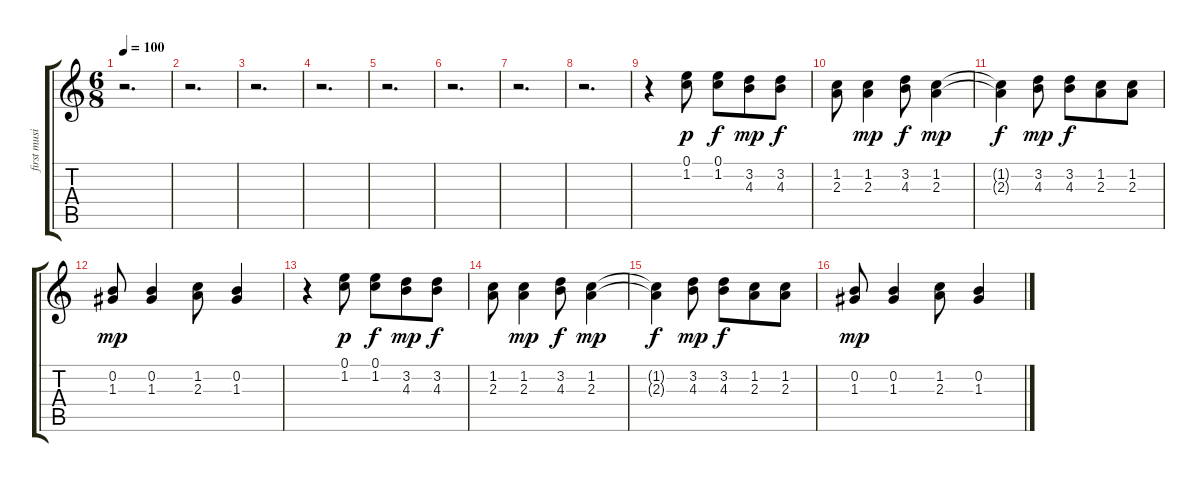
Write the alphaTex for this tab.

\track ("first music + vocal (ebi)" "first musi") {instrument acousticguitarsteel}
\staff {score tabs}
\tuning (E4 B3 G3 D3 A2 E2) {hide}
\ts (6 8)
\tempo 100
\clef g2
\ks c
r.2{d dy p instrument acousticguitarsteel} |
r.2{d} |
r.2{d} |
r.2{d} |
r.2{d} |
r.2{d} |
r.2{d} |
r.2{d} |
r.4 (0.1 1.2).8 (0.1 1.2).8{dy f} (3.2 4.3).8{dy mp} (3.2 4.3).8{dy f} |
(1.2 2.3).8 (1.2 2.3).4{dy mp} (3.2 4.3).8{dy f} (1.2 2.3).4{dy mp} |
(1.2{t} 2.3{t}).4{dy f} (3.2 4.3).8{dy mp} (3.2 4.3).8{dy f} (1.2 2.3).8 (1.2 2.3).8 |
(0.2 1.3).8{dy mp} (0.2 1.3).4 (1.2 2.3).8 (0.2 1.3).4 |
r.4 (0.1 1.2).8{dy p balance 3} (0.1 1.2).8{dy f} (3.2 4.3).8{dy mp} (3.2 4.3).8{dy f} |
(1.2 2.3).8 (1.2 2.3).4{dy mp} (3.2 4.3).8{dy f} (1.2 2.3).4{dy mp} |
(1.2{t} 2.3{t}).4{dy f} (3.2 4.3).8{dy mp} (3.2 4.3).8{dy f} (1.2 2.3).8 (1.2 2.3).8 |
(0.2 1.3).8{dy mp} (0.2 1.3).4 (1.2 2.3).8 (0.2 1.3).4
